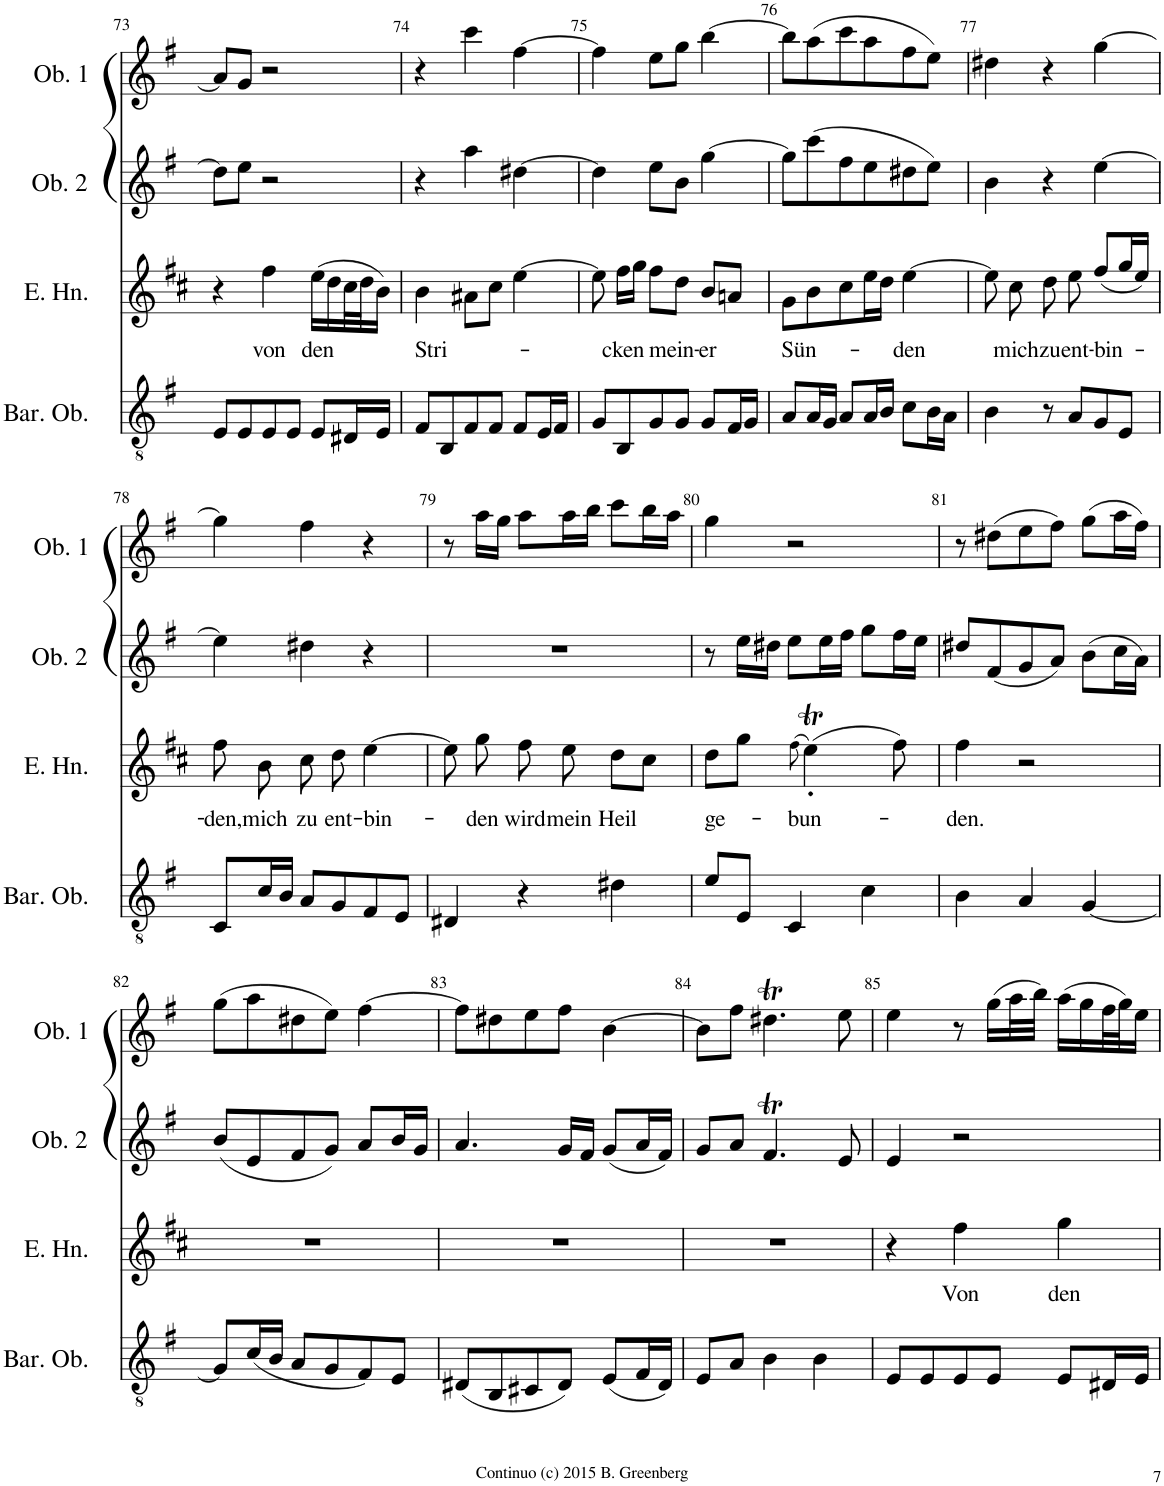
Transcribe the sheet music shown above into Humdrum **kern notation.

**kern	**kern	**text	**kern	**kern
*part4	*part3	*part3	*part2	*part1
*staff4	*staff3	*staff3	*staff2	*staff1
*I"Baritone Oboe	*I"English Horn	*	*I"Oboe 2	*I"Oboe 1
*I'Bar. Ob.	*I'E. Hn.	*	*I'Ob. 2	*I'Ob. 1
!!LO:PB:g=z
*clefGv2	*clefG2	*	*clefG2	*clefG2
*	*Trd4c7	*	*	*
*k[f#]	*k[f#c#]	*	*k[f#]	*k[f#]
*M3/4	*M3/4	*	*M3/4	*M3/4
=73	=73	=73	=73	=73
8E/L	4r	.	8dd#\L]	8a/L]
8E/	.	.	8ee\J	8g/J
!	!	!LO:LY:b	!	!
8E/	4ff#\	von	2r	2r
8E/J	.	.	.	.
!	!	!LO:LY:b	!	!
8E/L	(16ee\LL	den	.	.
.	16dd\	.	.	.
16D#X/L	32cc#\L	.	.	.
.	32dd\J	.	.	.
16E/JJ	16b\JJ)	.	.	.
=74	=74	=74	=74	=74
!	!	!LO:LY:b	!	!
8F#/L	4b\	Stri-	4r	4r
8BB/	.	.	.	.
8F#/	8a#X\L	.	4aa\	4ccc\
8F#/J	8cc#\J	.	.	.
8F#/L	[4ee\	.	[4dd#X\	[4ff#\
16E/L	.	.	.	.
16F#/JJ	.	.	.	.
=75	=75	=75	=75	=75
8G/L	8ee\]	.	4dd#\]	4ff#\]
!	!	!LO:LY:b	!	!
8BB/	16ff#\LL	-cken	.	.
.	16gg\JJ	.	.	.
!	!	!LO:LY:b	!	!
8G/	8ff#\L	mein-	8ee\L	8ee\L
8G/J	8dd\J	.	8b\J	8gg\J
!	!	!LO:LY:b	!	!
8G/L	8b/L	-er	[4gg\	[4bb\
16F#/L	8an/J	.	.	.
16G/JJ	.	.	.	.
=76	=76	=76	=76	=76
!	!	!LO:LY:b	!	!
8A/L	8g\L	Sün-	8gg\L]	8bb\L]
16A/L	8b\	.	(8ccc\	(8aa\
16G/JJ	.	.	.	.
8A/L	8cc#\	.	8ff#\	8ccc\
16A/L	16ee\L	.	8ee\	8aa\
16B/JJ	16dd\JJ	.	.	.
!	!	!LO:LY:b	!	!
8c\L	[4ee\	-den	8dd#X\	8ff#\
16B\L	.	.	8ee\J)	8ee\J)
16A\JJ	.	.	.	.
=77	=77	=77	=77	=77
4B\	8ee\]	.	4b\	4dd#X\
!	!	!LO:LY:b	!	!
.	8cc#\	mich	.	.
!	!	!LO:LY:b	!	!
8r	8dd\	zu	4r	4r
!	!	!LO:LY:b	!	!
8A/L	8ee\	ent-	.	.
!	!	!LO:LY:b	!	!
8G/	(8ff#/L	-bin-	[4ee\	[4gg\
8E/J	16gg/L	.	.	.
.	16ee/JJ)	.	.	.
!!LO:LB:g=z
=78	=78	=78	=78	=78
!	!	!LO:LY:b	!	!
8C/L	8ff#\	-den,	4ee\]	4gg\]
!	!	!LO:LY:b	!	!
16c/L	8b\	mich	.	.
16B/JJ	.	.	.	.
!	!	!LO:LY:b	!	!
8A/L	8cc#\	zu	4dd#X\	4ff#\
!	!	!LO:LY:b	!	!
8G/	8dd\	ent-	.	.
!	!	!LO:LY:b	!	!
8F#/	[4ee\	-bin-	4r	4r
8E/J	.	.	.	.
=79	=79	=79	=79	=79
4D#X/	8ee\]	.	2.r	8r
!	!	!LO:LY:b	!	!
.	8gg\	-den	.	16aa\LL
.	.	.	.	16gg\JJ
!	!	!LO:LY:b	!	!
4r	8ff#\	wird	.	8aa\L
!	!	!LO:LY:b	!	!
.	8ee\	mein	.	16aa\L
.	.	.	.	16bb\JJ
!	!	!LO:LY:b	!	!
4d#X\	8dd\L	Heil	.	8ccc\L
.	8cc#\J	.	.	16bb\L
.	.	.	.	16aa\JJ
=80	=80	=80	=80	=80
!	!	!LO:LY:b	!	!
8e/L	8dd\L	ge-	8r	4gg\
8E/J	8gg\J	.	16ee\LL	.
.	.	.	16dd#X\JJ	.
!	!	!LO:LY:b	!	!
4C/	(8ff#!\	-bun-	8ee\L	2r
.	(4eeT<\)	.	16ee\L	.
.	.	.	16ff#\JJ	.
4c\	.	.	8gg\L	.
.	8ff#\)	.	16ff#\L	.
.	.	.	16ee\JJ	.
=81	=81	=81	=81	=81
!	!	!LO:LY:b	!	!
4B\	4ff#\	-den.	8dd#X/L	8r
.	.	.	(8f#/	(8dd#X\L
4A/	2r	.	8g/	8ee\
.	.	.	8a/J)	8ff#\J)
[4G/	.	.	(8b\L	(8gg\L
.	.	.	16cc\L	16aa\L
.	.	.	16a\JJ)	16ff#\JJ)
!!LO:LB:g=z
=82	=82	=82	=82	=82
8G/L]	2.r	.	(8b/L	(8gg\L
(16c/L	.	.	8e/	8aa\
16B/JJ	.	.	.	.
8A/L	.	.	8f#/	8dd#X\
8G/	.	.	8g/J)	8ee\J)
8F#/)	.	.	8a/L	[4ff#\
8E/J	.	.	16b/L	.
.	.	.	16g/JJ	.
=83	=83	=83	=83	=83
(8D#X/L	2.r	.	4.a/	8ff#\L]
8BB/	.	.	.	8dd#X\
8C#X/	.	.	.	8ee\
8D#/J)	.	.	16g/LL	8ff#\J
.	.	.	16f#/JJ	.
(8E/L	.	.	(8g/L	[4b\
16F#/L	.	.	16a/L	.
16D#/JJ)	.	.	16f#/JJ)	.
=84	=84	=84	=84	=84
8E/L	2.r	.	8g/L	8b\L]
8A/J	.	.	8a/J	8ff#\J
4B\	.	.	4.f#t/	4.dd#Xt\
4B\	.	.	.	.
.	.	.	8e/	8ee\
=85	=85	=85	=85	=85
8E/L	4r	.	4e/	4ee\
8E/	.	.	.	.
!	!	!LO:LY:b	!	!
8E/	4ff#\	Von	2r	8r
8E/J	.	.	.	(16gg\LL
.	.	.	.	32aa\L
.	.	.	.	32bb\JJJ)
!	!	!LO:LY:b	!	!
8E/L	4gg\	den	.	(16aa\LL
.	.	.	.	16gg\
16D#X/L	.	.	.	32ff#\L
.	.	.	.	32gg\J)
16E/JJ	.	.	.	16ee\JJ
=	=	=	=	=
*-	*-	*-	*-	*-
